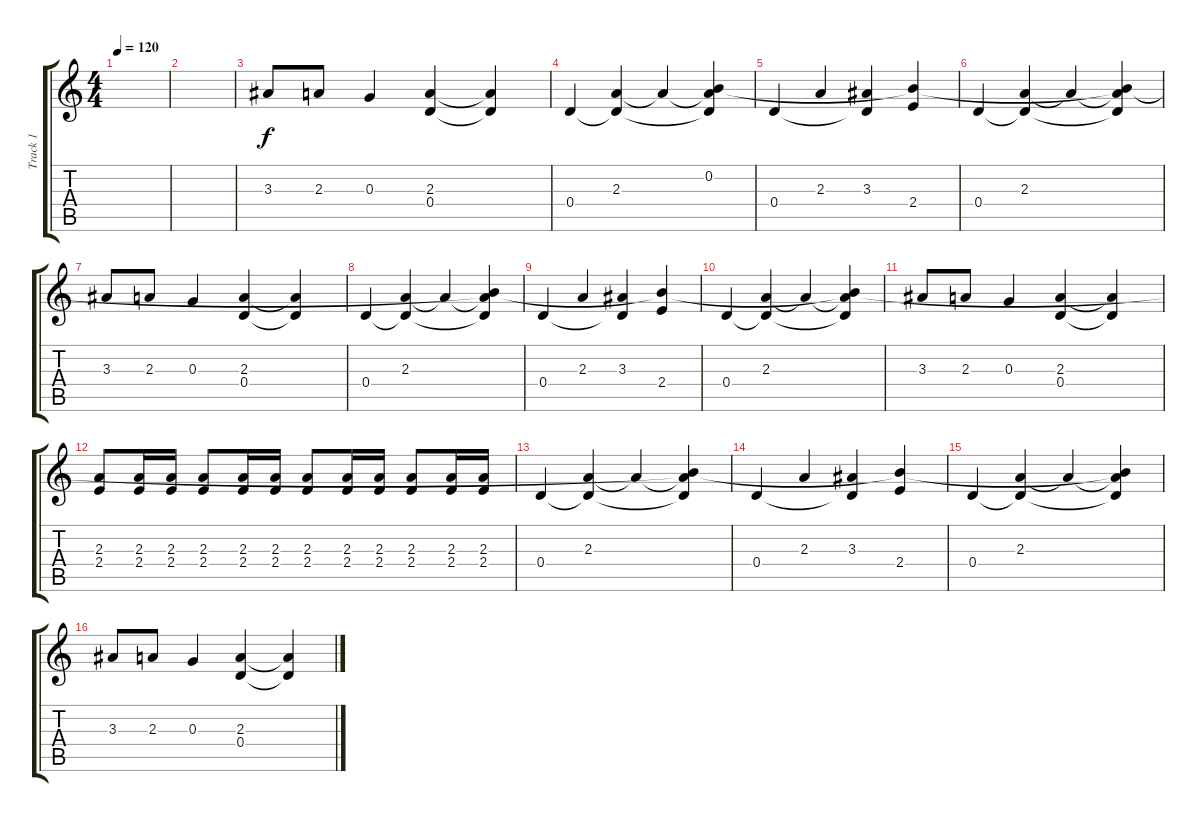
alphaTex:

\track ("Track 1" "Track 1") {instrument distortionguitar}
\staff {score tabs}
\tuning (E4 B3 G3 D3 A2 E2) {hide}
\ts (4 4)
\tempo 120
\clef g2
\ks c
|
|
3.3.8 2.3.8 0.3.4 (2.3 0.4).4 (2.3{t} 0.4{t}).4 |
0.4.4 (2.3 0.4{t}).4 2.3{t}.4 (0.2 2.3{t} 0.4{t}).4 |
0.4.4 2.3.4 (3.3 0.4{t}).4 (0.2{t} 2.4).4 |
0.4.4 (2.3 0.4{t}).4 2.3{t}.4 (0.2{t} 2.3{t} 0.4{t}).4 |
3.3.8 2.3.8 0.3.4 (2.3 0.4).4 (2.3{t} 0.4{t}).4 |
0.4.4 (2.3 0.4{t}).4 2.3{t}.4 (0.2{t} 2.3{t} 0.4{t}).4 |
0.4.4 2.3.4 (3.3 0.4{t}).4 (0.2{t} 2.4).4 |
0.4.4 (2.3 0.4{t}).4 2.3{t}.4 (0.2{t} 2.3{t} 0.4{t}).4 |
3.3.8 2.3.8 0.3.4 (2.3 0.4).4 (2.3{t} 0.4{t}).4 |
(2.3 2.4).8 (2.3 2.4).16 (2.3 2.4).16 (2.3 2.4).8 (2.3 2.4).16 (2.3 2.4).16 (2.3 2.4).8 (2.3 2.4).16 (2.3 2.4).16 (2.3 2.4).8 (2.3 2.4).16 (2.3 2.4).16 |
0.4.4 (2.3 0.4{t}).4 2.3{t}.4 (0.2{t} 2.3{t} 0.4{t}).4 |
0.4.4 2.3.4 (3.3 0.4{t}).4 (0.2{t} 2.4).4 |
0.4.4 (2.3 0.4{t}).4 2.3{t}.4 (0.2{t} 2.3{t} 0.4{t}).4 |
3.3.8 2.3.8 0.3.4 (2.3 0.4).4 (2.3{t} 0.4{t}).4
